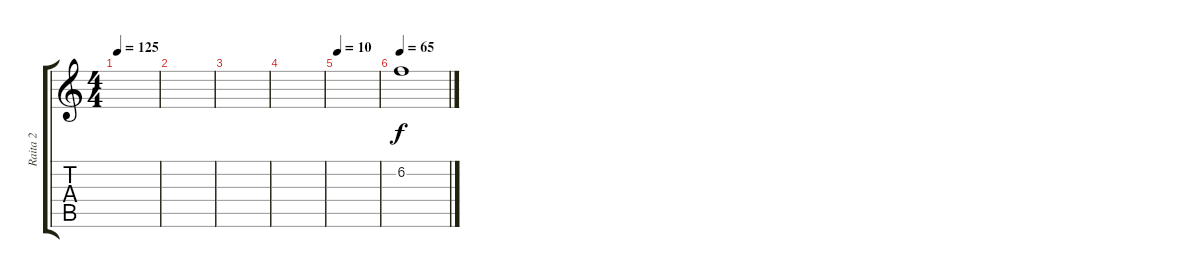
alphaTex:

\track ("Raita 2" "Raita 2") {instrument banjo}
\staff {score tabs}
\tuning (E4 B3 G3 D3 A2 E2) {hide}
\displaytranspose 12
\ts (4 4)
\tempo 125
\clef g2
\ks c
|
|
|
|
\tempo 10
|
\tempo 65
6.2.1{volume 4}
